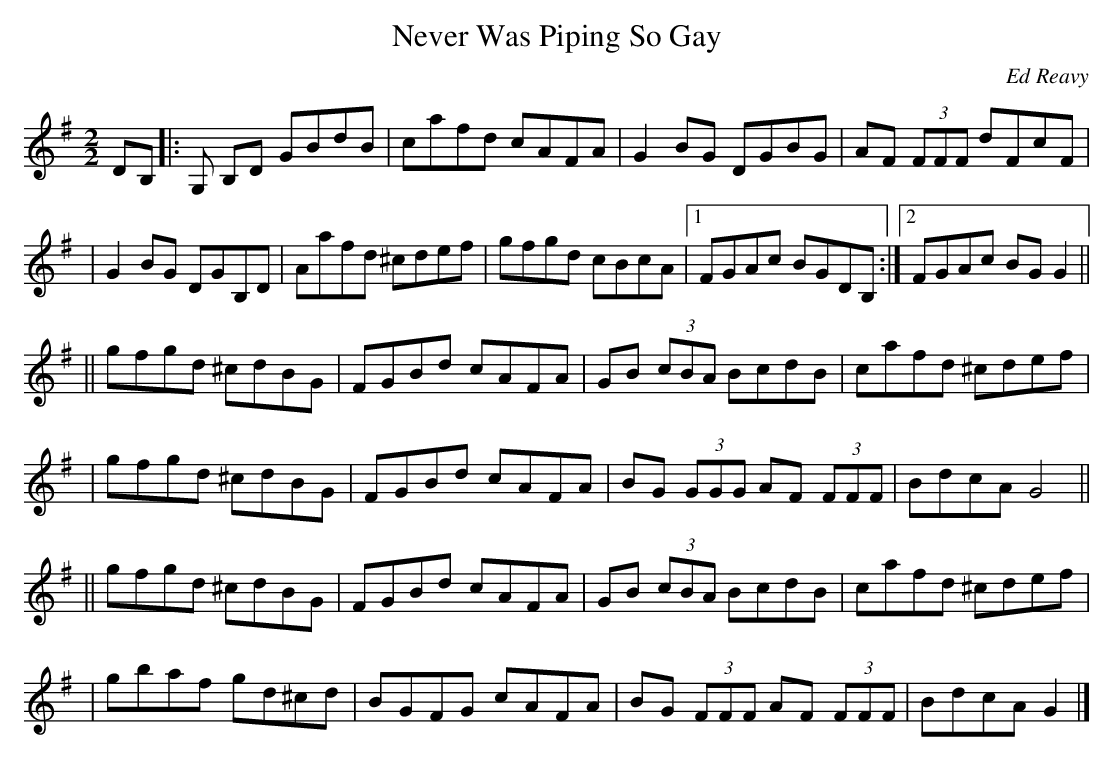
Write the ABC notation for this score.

X:1
T:Never Was Piping So Gay
M:2/2
L:1/8
C:Ed Reavy
K:G
DB, \
|: G, B,D GBdB | cafd  cAFA | G2 BG DGBG | AF (3FFF dFcF |
|  G2BG  DGB,D | Aafd ^cdef | gfgd cBcA |1 FGAc BGDB, :|2 FGAc BG G2 ||
|| gfgd ^cdBG | FGBd cAFA | GB (3cBA BcdB | cafd ^cdef |
|  gfgd ^cdBG | FGBd cAFA | BG (3GGG AF (3FFF | BdcA G4 ||
|| gfgd ^cdBG | FGBd cAFA | GB (3cBA BcdB | cafd ^cdef |
|  gbaf gd^cd | BGFG cAFA | BG (3FFF AF (3FFF | BdcA G2 |]
